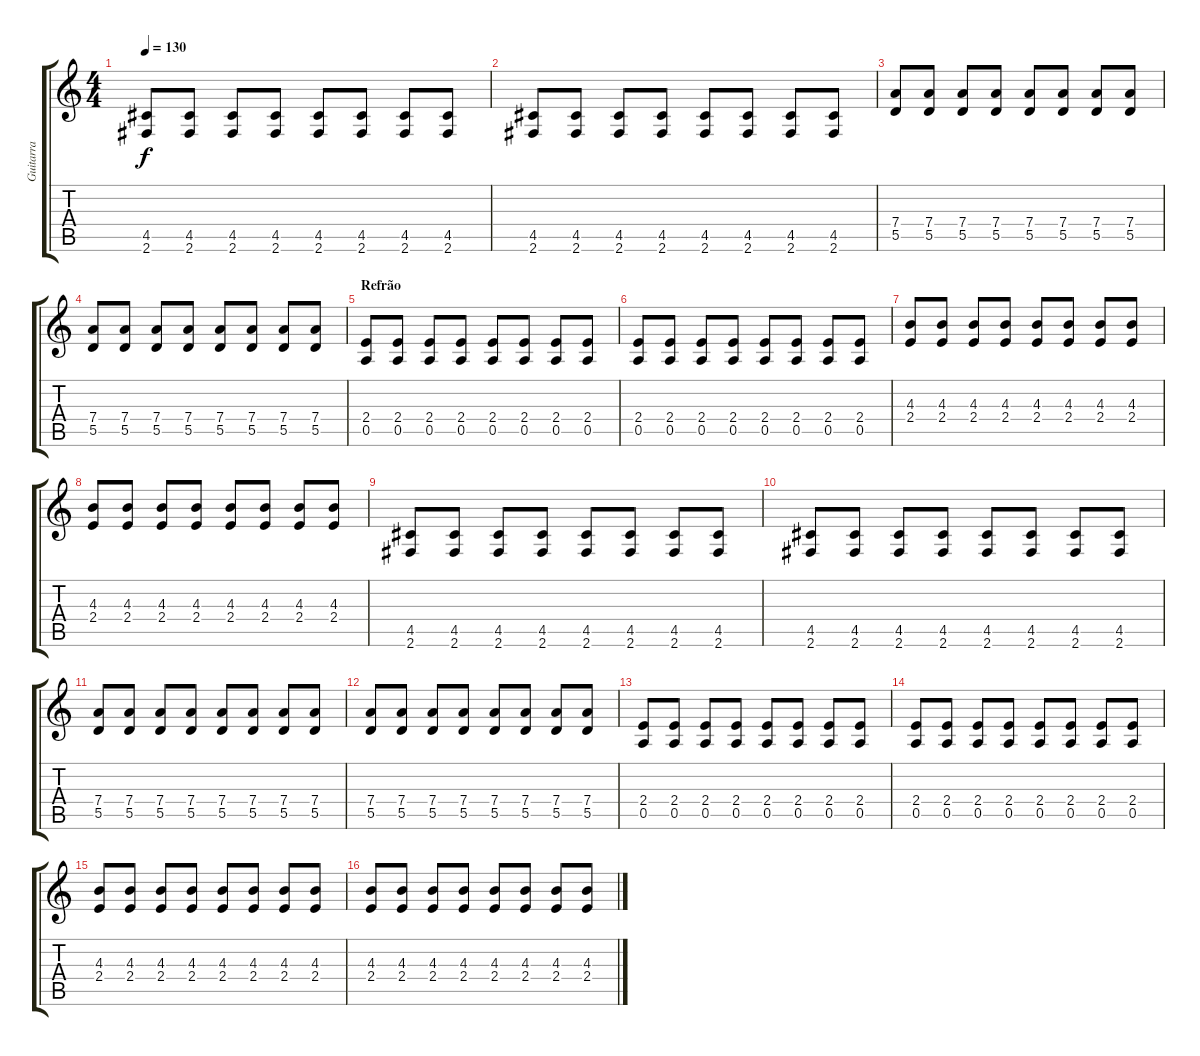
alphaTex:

\track ("Guitarra" "Guitarra") {instrument distortionguitar}
\staff {score tabs}
\tuning (E4 B3 G3 D3 A2 E2) {hide}
\ts (4 4)
\tempo 130
\clef g2
\ks c
(4.5 2.6).8{dy f} (4.5 2.6).8 (4.5 2.6).8 (4.5 2.6).8 (4.5 2.6).8 (4.5 2.6).8 (4.5 2.6).8 (4.5 2.6).8 |
(4.5 2.6).8 (4.5 2.6).8 (4.5 2.6).8 (4.5 2.6).8 (4.5 2.6).8 (4.5 2.6).8 (4.5 2.6).8 (4.5 2.6).8 |
(7.4 5.5).8 (7.4 5.5).8 (7.4 5.5).8 (7.4 5.5).8 (7.4 5.5).8 (7.4 5.5).8 (7.4 5.5).8 (7.4 5.5).8 |
(7.4 5.5).8 (7.4 5.5).8 (7.4 5.5).8 (7.4 5.5).8 (7.4 5.5).8 (7.4 5.5).8 (7.4 5.5).8 (7.4 5.5).8 |
\section ("" "Refrão")
(2.4 0.5).8 (2.4 0.5).8 (2.4 0.5).8 (2.4 0.5).8 (2.4 0.5).8 (2.4 0.5).8 (2.4 0.5).8 (2.4 0.5).8 |
(2.4 0.5).8 (2.4 0.5).8 (2.4 0.5).8 (2.4 0.5).8 (2.4 0.5).8 (2.4 0.5).8 (2.4 0.5).8 (2.4 0.5).8 |
(4.3 2.4).8 (4.3 2.4).8 (4.3 2.4).8 (4.3 2.4).8 (4.3 2.4).8 (4.3 2.4).8 (4.3 2.4).8 (4.3 2.4).8 |
(4.3 2.4).8 (4.3 2.4).8 (4.3 2.4).8 (4.3 2.4).8 (4.3 2.4).8 (4.3 2.4).8 (4.3 2.4).8 (4.3 2.4).8 |
(4.5 2.6).8 (4.5 2.6).8 (4.5 2.6).8 (4.5 2.6).8 (4.5 2.6).8 (4.5 2.6).8 (4.5 2.6).8 (4.5 2.6).8 |
(4.5 2.6).8 (4.5 2.6).8 (4.5 2.6).8 (4.5 2.6).8 (4.5 2.6).8 (4.5 2.6).8 (4.5 2.6).8 (4.5 2.6).8 |
(7.4 5.5).8 (7.4 5.5).8 (7.4 5.5).8 (7.4 5.5).8 (7.4 5.5).8 (7.4 5.5).8 (7.4 5.5).8 (7.4 5.5).8 |
(7.4 5.5).8 (7.4 5.5).8 (7.4 5.5).8 (7.4 5.5).8 (7.4 5.5).8 (7.4 5.5).8 (7.4 5.5).8 (7.4 5.5).8 |
(2.4 0.5).8 (2.4 0.5).8 (2.4 0.5).8 (2.4 0.5).8 (2.4 0.5).8 (2.4 0.5).8 (2.4 0.5).8 (2.4 0.5).8 |
(2.4 0.5).8 (2.4 0.5).8 (2.4 0.5).8 (2.4 0.5).8 (2.4 0.5).8 (2.4 0.5).8 (2.4 0.5).8 (2.4 0.5).8 |
(4.3 2.4).8 (4.3 2.4).8 (4.3 2.4).8 (4.3 2.4).8 (4.3 2.4).8 (4.3 2.4).8 (4.3 2.4).8 (4.3 2.4).8 |
(4.3 2.4).8 (4.3 2.4).8 (4.3 2.4).8 (4.3 2.4).8 (4.3 2.4).8 (4.3 2.4).8 (4.3 2.4).8 (4.3 2.4).8
